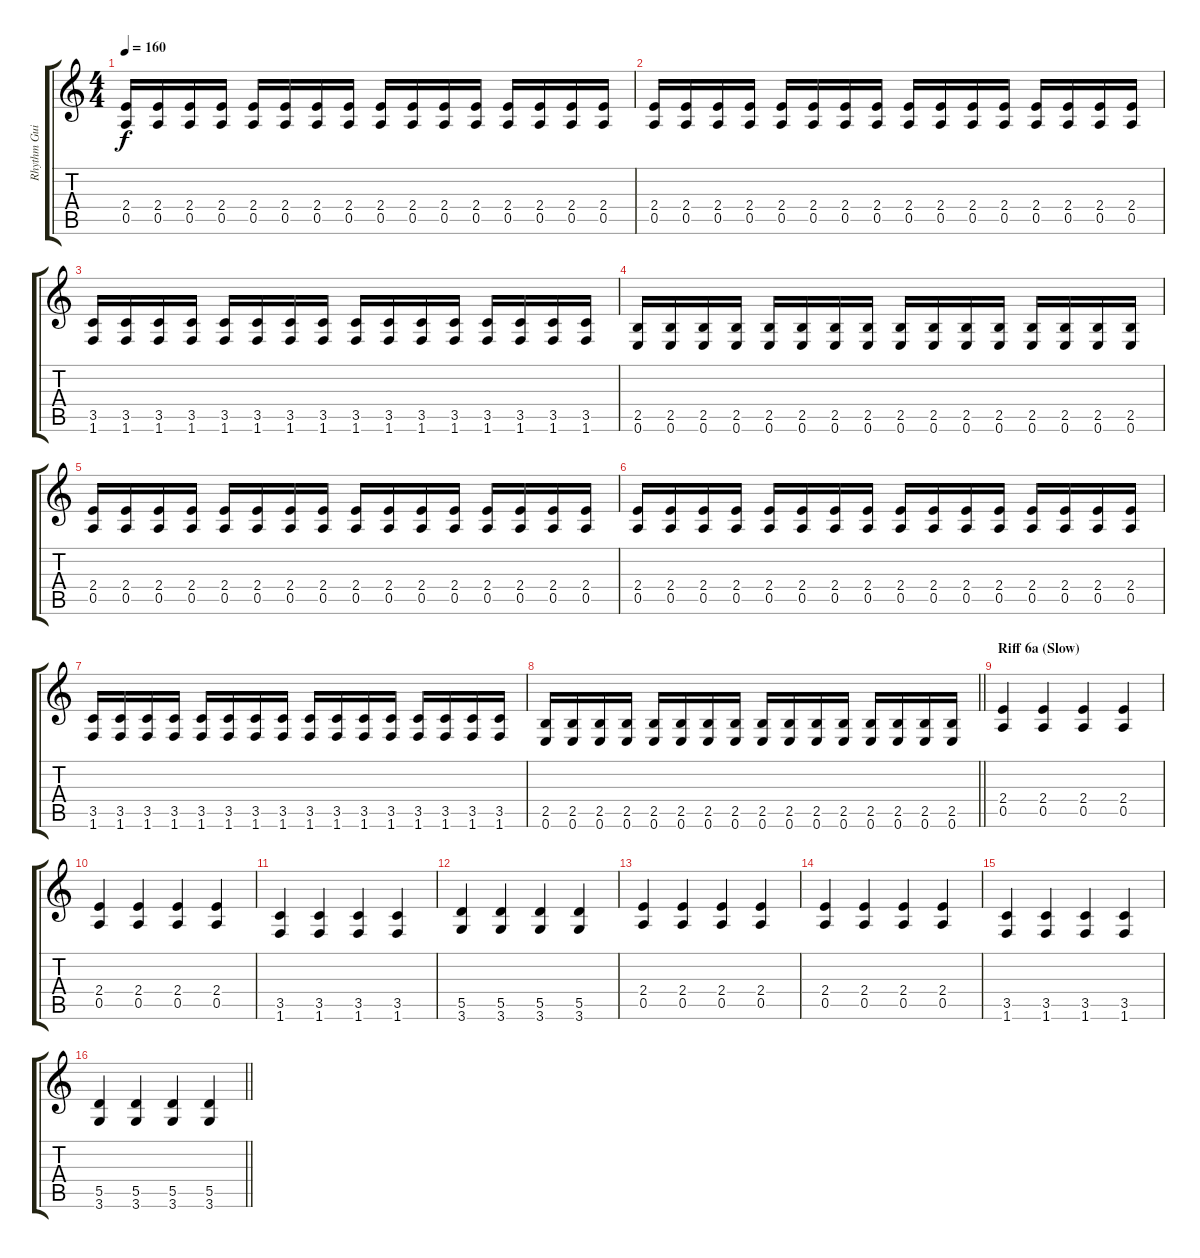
\track ("Rhythm Guitar" "Rhythm Gui") {instrument distortionguitar}
\staff {score tabs}
\tuning (E4 B3 G3 D3 A2 E2) {hide}
\ts (4 4)
\tempo 160
\clef g2
\ks c
(2.4 0.5).16{dy f} (2.4 0.5).16 (2.4 0.5).16 (2.4 0.5).16 (2.4 0.5).16 (2.4 0.5).16 (2.4 0.5).16 (2.4 0.5).16 (2.4 0.5).16 (2.4 0.5).16 (2.4 0.5).16 (2.4 0.5).16 (2.4 0.5).16 (2.4 0.5).16 (2.4 0.5).16 (2.4 0.5).16 |
(2.4 0.5).16 (2.4 0.5).16 (2.4 0.5).16 (2.4 0.5).16 (2.4 0.5).16 (2.4 0.5).16 (2.4 0.5).16 (2.4 0.5).16 (2.4 0.5).16 (2.4 0.5).16 (2.4 0.5).16 (2.4 0.5).16 (2.4 0.5).16 (2.4 0.5).16 (2.4 0.5).16 (2.4 0.5).16 |
(3.5 1.6).16 (3.5 1.6).16 (3.5 1.6).16 (3.5 1.6).16 (3.5 1.6).16 (3.5 1.6).16 (3.5 1.6).16 (3.5 1.6).16 (3.5 1.6).16 (3.5 1.6).16 (3.5 1.6).16 (3.5 1.6).16 (3.5 1.6).16 (3.5 1.6).16 (3.5 1.6).16 (3.5 1.6).16 |
(2.5 0.6).16 (2.5 0.6).16 (2.5 0.6).16 (2.5 0.6).16 (2.5 0.6).16 (2.5 0.6).16 (2.5 0.6).16 (2.5 0.6).16 (2.5 0.6).16 (2.5 0.6).16 (2.5 0.6).16 (2.5 0.6).16 (2.5 0.6).16 (2.5 0.6).16 (2.5 0.6).16 (2.5 0.6).16 |
(2.4 0.5).16 (2.4 0.5).16 (2.4 0.5).16 (2.4 0.5).16 (2.4 0.5).16 (2.4 0.5).16 (2.4 0.5).16 (2.4 0.5).16 (2.4 0.5).16 (2.4 0.5).16 (2.4 0.5).16 (2.4 0.5).16 (2.4 0.5).16 (2.4 0.5).16 (2.4 0.5).16 (2.4 0.5).16 |
(2.4 0.5).16 (2.4 0.5).16 (2.4 0.5).16 (2.4 0.5).16 (2.4 0.5).16 (2.4 0.5).16 (2.4 0.5).16 (2.4 0.5).16 (2.4 0.5).16 (2.4 0.5).16 (2.4 0.5).16 (2.4 0.5).16 (2.4 0.5).16 (2.4 0.5).16 (2.4 0.5).16 (2.4 0.5).16 |
(3.5 1.6).16 (3.5 1.6).16 (3.5 1.6).16 (3.5 1.6).16 (3.5 1.6).16 (3.5 1.6).16 (3.5 1.6).16 (3.5 1.6).16 (3.5 1.6).16 (3.5 1.6).16 (3.5 1.6).16 (3.5 1.6).16 (3.5 1.6).16 (3.5 1.6).16 (3.5 1.6).16 (3.5 1.6).16 |
\barLineRight lightlight
(2.5 0.6).16 (2.5 0.6).16 (2.5 0.6).16 (2.5 0.6).16 (2.5 0.6).16 (2.5 0.6).16 (2.5 0.6).16 (2.5 0.6).16 (2.5 0.6).16 (2.5 0.6).16 (2.5 0.6).16 (2.5 0.6).16 (2.5 0.6).16 (2.5 0.6).16 (2.5 0.6).16 (2.5 0.6).16 |
\section ("" "Riff 6a (Slow)")
(2.4 0.5).4 (2.4 0.5).4 (2.4 0.5).4 (2.4 0.5).4 |
(2.4 0.5).4 (2.4 0.5).4 (2.4 0.5).4 (2.4 0.5).4 |
(3.5 1.6).4 (3.5 1.6).4 (3.5 1.6).4 (3.5 1.6).4 |
(5.5 3.6).4 (5.5 3.6).4 (5.5 3.6).4 (5.5 3.6).4 |
(2.4 0.5).4 (2.4 0.5).4 (2.4 0.5).4 (2.4 0.5).4 |
(2.4 0.5).4 (2.4 0.5).4 (2.4 0.5).4 (2.4 0.5).4 |
(3.5 1.6).4 (3.5 1.6).4 (3.5 1.6).4 (3.5 1.6).4 |
\barLineRight lightlight
(5.5 3.6).4 (5.5 3.6).4 (5.5 3.6).4 (5.5 3.6).4
